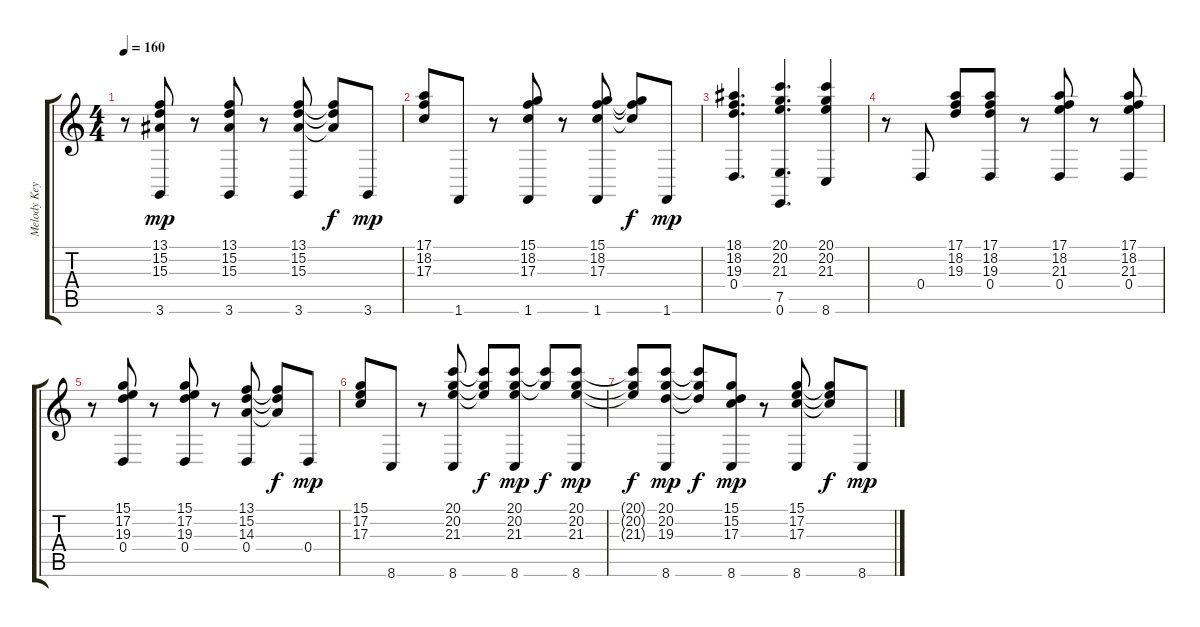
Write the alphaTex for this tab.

\track ("Melody Keys" "Melody Key") {instrument pad1newage}
\staff {score tabs}
\tuning (E4 B3 G3 D3 A2 E2) {hide}
\ts (4 4)
\tempo 160
\clef g2
\ks c
r.8{dy mp} (13.1 15.2 15.3 3.6).8 r.8 (13.1 15.2 15.3 3.6).8 r.8 (13.1 15.2 15.3 3.6).8 (13.1{t} 15.2{t} 15.3{t}).8{dy f} 3.6.8{dy mp} |
(17.1 18.2 17.3).8 1.6.8 r.8 (15.1 18.2 17.3 1.6).8 r.8 (15.1 18.2 17.3 1.6).8 (15.1{t} 18.2{t} 17.3{t}).8{dy f} 1.6.8{dy mp} |
(18.1 18.2 19.3 0.4).4{d} (20.1 20.2 21.3 7.5 0.6).4{d} (20.1 20.2 21.3 8.6).4 |
r.8 0.4.8 (17.1 18.2 19.3).8 (17.1 18.2 19.3 0.4).8 r.8 (17.1 18.2 21.3 0.4).8 r.8 (17.1 18.2 21.3 0.4).8 |
r.8 (15.1 17.2 19.3 0.4).8 r.8 (15.1 17.2 19.3 0.4).8 r.8 (13.1 15.2 14.3 0.4).8 (13.1{t} 15.2{t} 14.3{t}).8{dy f} 0.4.8{dy mp} |
(15.1 17.2 17.3).8 8.6.8 r.8 (20.1 20.2 21.3 8.6).8 (20.1{t} 20.2{t} 21.3{t}).8{dy f} (20.1 20.2 21.3 8.6).8{dy mp} (20.1{t} 20.2{t}).8{dy f} (20.1 20.2 21.3 8.6).8{dy mp} |
(20.1{t} 20.2{t} 21.3{t}).8{dy f} (20.1 20.2 19.3 8.6).8{dy mp} (20.1{t} 20.2{t} 19.3{t}).8{dy f} (15.1 15.2 17.3 8.6).8{dy mp} r.8 (15.1 17.2 17.3 8.6).8 (15.1{t} 17.2{t} 17.3{t}).8{dy f} 8.6.8{dy mp}
